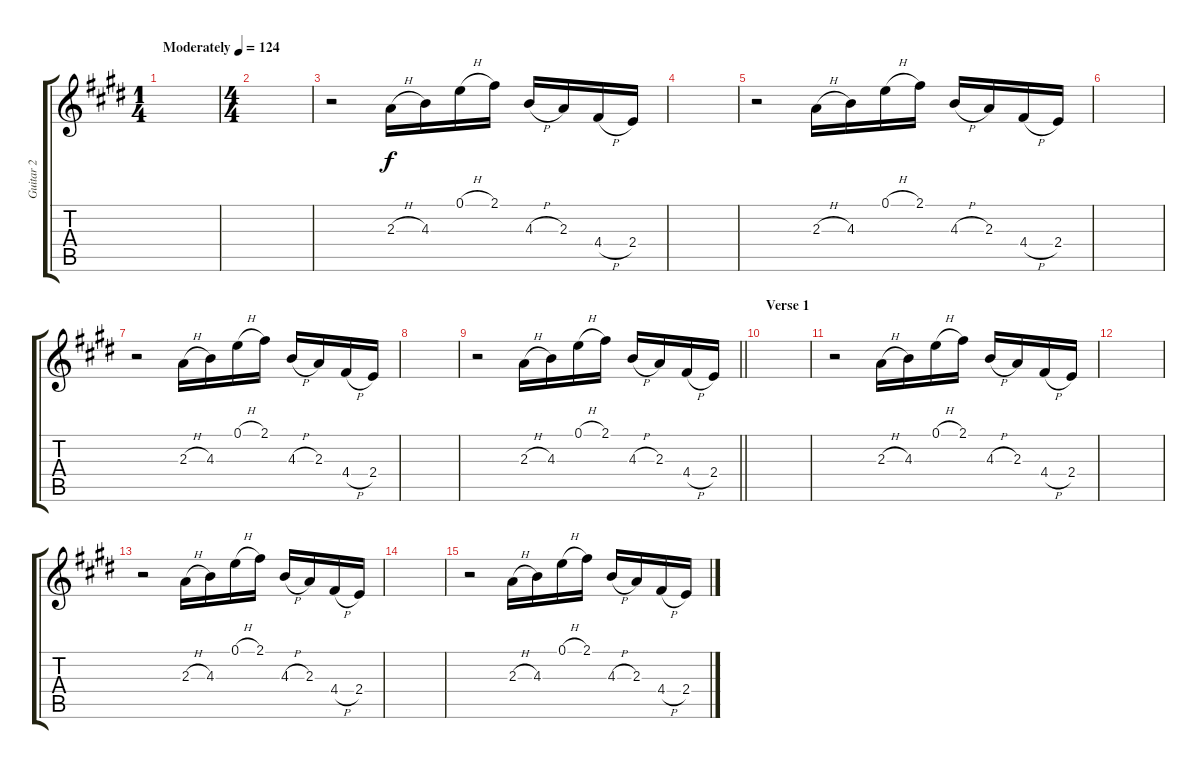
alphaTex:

\track ("Guitar 2" "Guitar 2") {instrument electricguitarclean}
\staff {score tabs}
\tuning (E4 B3 G3 D3 A2 E2) {hide}
\ts (1 4)
\tempo (124 "Moderately")
\clef g2
\ks e
|
\ts (4 4)
|
r.2 2.3{h}.16 4.3.16 0.1{h}.16 2.1.16 4.3{h}.16 2.3.16 4.4{h}.16 2.4.16 |
|
r.2 2.3{h}.16 4.3.16 0.1{h}.16 2.1.16 4.3{h}.16 2.3.16 4.4{h}.16 2.4.16 |
|
r.2 2.3{h}.16 4.3.16 0.1{h}.16 2.1.16 4.3{h}.16 2.3.16 4.4{h}.16 2.4.16 |
|
\barLineRight lightlight
r.2 2.3{h}.16 4.3.16 0.1{h}.16 2.1.16 4.3{h}.16 2.3.16 4.4{h}.16 2.4.16 |
\section ("" "Verse 1")
|
r.2 2.3{h}.16 4.3.16 0.1{h}.16 2.1.16 4.3{h}.16 2.3.16 4.4{h}.16 2.4.16 |
|
r.2 2.3{h}.16 4.3.16 0.1{h}.16 2.1.16 4.3{h}.16 2.3.16 4.4{h}.16 2.4.16 |
|
r.2 2.3{h}.16 4.3.16 0.1{h}.16 2.1.16 4.3{h}.16 2.3.16 4.4{h}.16 2.4.16
